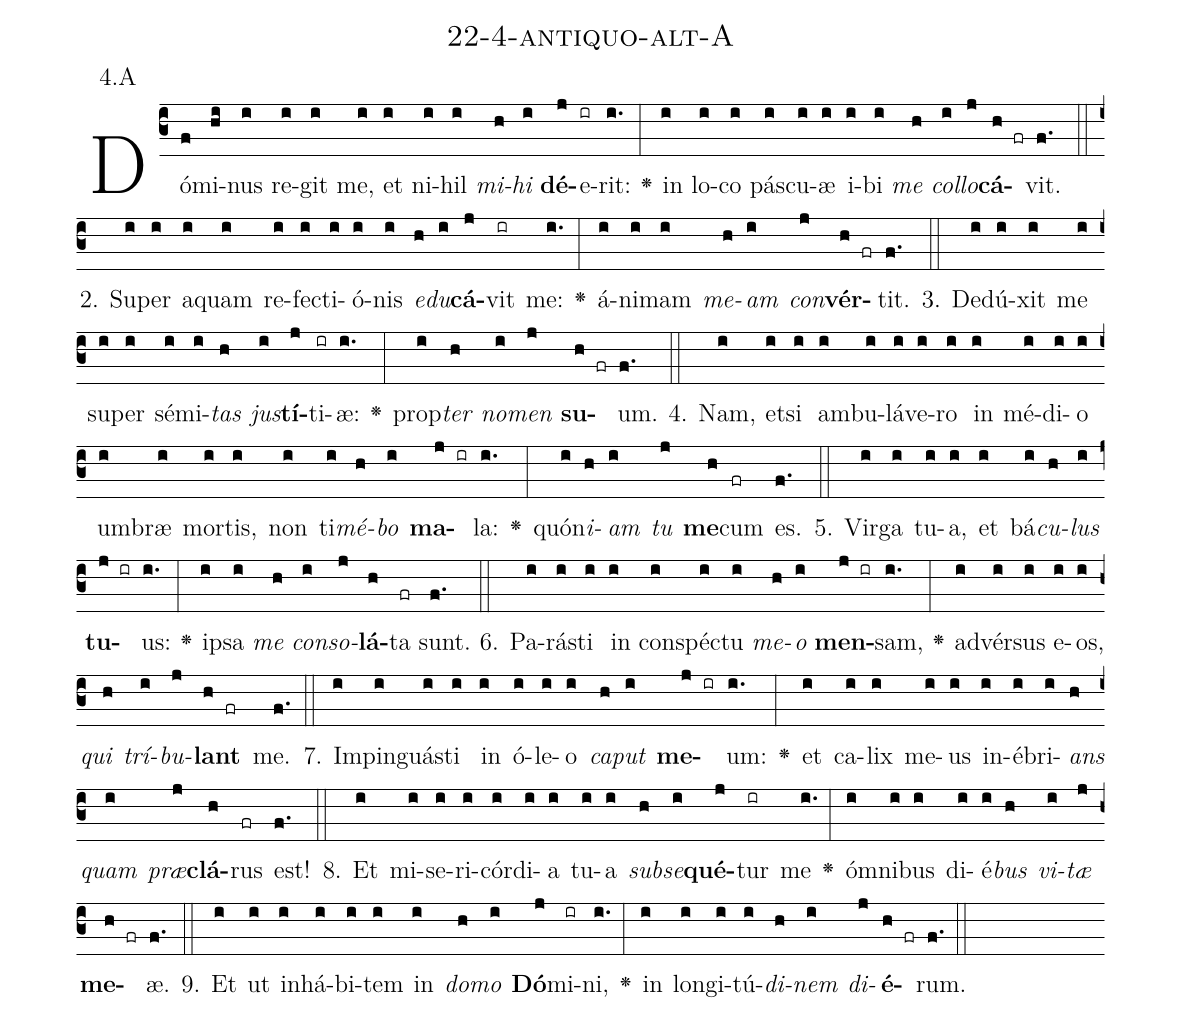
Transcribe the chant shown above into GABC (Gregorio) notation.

name: 22-4-antiquo-alt-A;
annotation: 4.A;
%%
(c3)Dó(f)mi(hi)nus(i) re(i)git(i) me,(i) et(i) ni(i)hil(i) <i>mi</i>(h)<i>hi</i>(i) <b>dé</b>(j)e(ir)rit:(i.) <v>\greheightstar</v>(:) in(i) lo(i)co(i) pás(i)cu(i)æ(i) i(i)bi(i) <i>me</i>(h) <i>col</i>(i)<i>lo</i>(j)<b>cá</b>(h fr)vit.(f.) (::)
2. Su(i)per(i) a(i)quam(i) re(i)fec(i)ti(i)ó(i)nis(i) <i>e</i>(h)<i>du</i>(i)<b>cá</b>(j)vit(ir) me:(i.) <v>\greheightstar</v>(:) á(i)ni(i)mam(i) <i>me</i>(h)<i>am</i>(i) <i>con</i>(j)<b>vér</b>(h fr)tit.(f.) (::)
3. De(i)dú(i)xit(i) me(i) su(i)per(i) sé(i)mi(i)<i>tas</i>(h) <i>jus</i>(i)<b>tí</b>(j)ti(ir)æ:(i.) <v>\greheightstar</v>(:) prop(i)<i>ter</i>(h) <i>no</i>(i)<i>men</i>(j) <b>su</b>(h fr)um.(f.) (::)
4. Nam,(i) et(i)si(i) am(i)bu(i)lá(i)ve(i)ro(i) in(i) mé(i)di(i)o(i) um(i)bræ(i) mor(i)tis,(i) non(i) ti(i)<i>mé</i>(h)<i>bo</i>(i) <b>ma</b>(j ir)la:(i.) <v>\greheightstar</v>(:) quón(i)<i>i</i>(h)<i>am</i>(i) <i>tu</i>(j) <b>me</b>(h)cum(fr) es.(f.) (::)
5. Vir(i)ga(i) tu(i)a,(i) et(i) bá(i)<i>cu</i>(h)<i>lus</i>(i) <b>tu</b>(j ir)us:(i.) <v>\greheightstar</v>(:) ip(i)sa(i) <i>me</i>(h) <i>con</i>(i)<i>so</i>(j)<b>lá</b>(h)ta(fr) sunt.(f.) (::)
6. Pa(i)rás(i)ti(i) in(i) con(i)spéc(i)tu(i) <i>me</i>(h)<i>o</i>(i) <b>men</b>(j ir)sam,(i.) <v>\greheightstar</v>(:) ad(i)vér(i)sus(i) e(i)os,(i) <i>qui</i>(h) <i>trí</i>(i)<i>bu</i>(j)<b>lant</b>(h fr) me.(f.) (::)
7. Im(i)pin(i)guás(i)ti(i) in(i) ó(i)le(i)o(i) <i>ca</i>(h)<i>put</i>(i) <b>me</b>(j ir)um:(i.) <v>\greheightstar</v>(:) et(i) ca(i)lix(i) me(i)us(i) in(i)é(i)bri(i)<i>ans</i>(h) <i>quam</i>(i) <i>præ</i>(j)<b>clá</b>(h)rus(fr) est!(f.) (::)
8. Et(i) mi(i)se(i)ri(i)cór(i)di(i)a(i) tu(i)a(i) <i>sub</i>(h)<i>se</i>(i)<b>qué</b>(j)tur(ir) me(i.) <v>\greheightstar</v>(:) óm(i)ni(i)bus(i) di(i)é(i)<i>bus</i>(h) <i>vi</i>(i)<i>tæ</i>(j) <b>me</b>(h fr)æ.(f.) (::)
9. Et(i) ut(i) in(i)há(i)bi(i)tem(i) in(i) <i>do</i>(h)<i>mo</i>(i) <b>Dó</b>(j)mi(ir)ni,(i.) <v>\greheightstar</v>(:) in(i) lon(i)gi(i)tú(i)<i>di</i>(h)<i>nem</i>(i) <i>di</i>(j)<b>é</b>(h fr)rum.(f.) (::)
